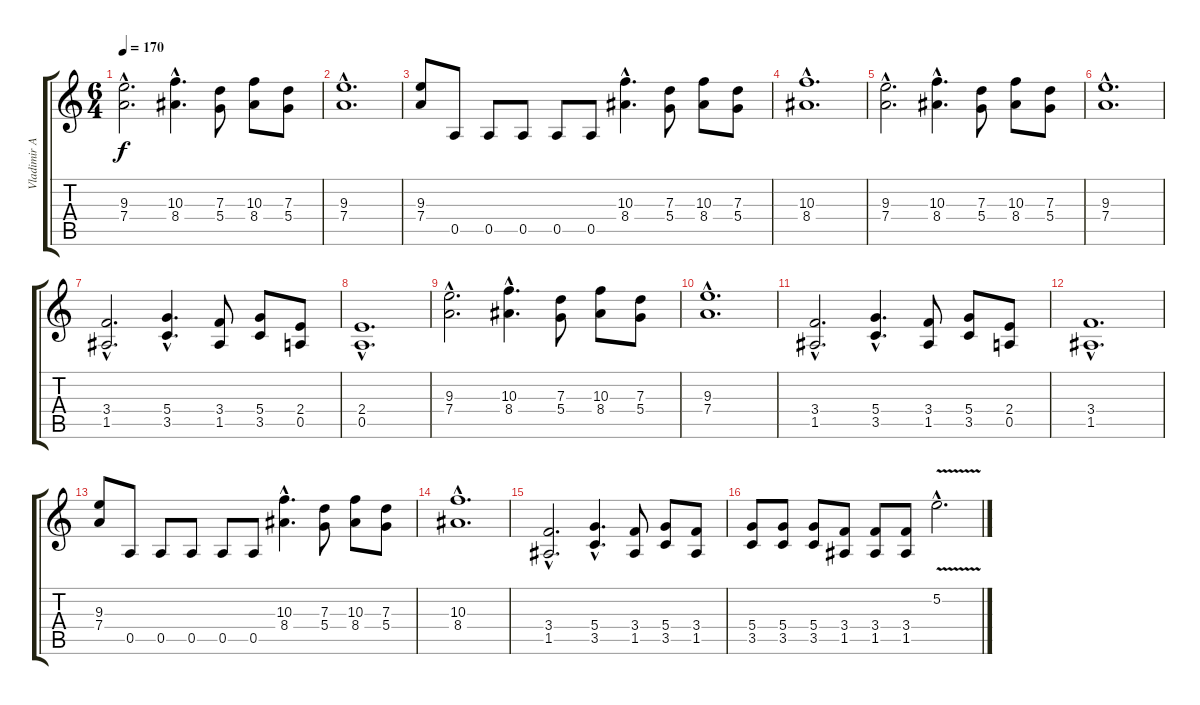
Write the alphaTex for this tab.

\track ("Vladimir Antipov guitar" "Vladimir A") {instrument distortionguitar}
\staff {score tabs}
\tuning (E4 B3 G3 D3 A2 E2) {hide}
\ts (6 4)
\tempo 170
\clef g2
\ks c
(9.3{hac} 7.4{hac}).2{d dy f} (10.3{hac} 8.4{hac}).4{d} (7.3 5.4).8 (10.3 8.4).8 (7.3 5.4).8 |
(9.3{hac} 7.4{hac}).1{d} |
(9.3 7.4).8 0.5.8 0.5.8 0.5.8 0.5.8 0.5.8 (10.3{hac} 8.4{hac}).4{d} (7.3 5.4).8 (10.3 8.4).8 (7.3 5.4).8 |
(10.3{hac} 8.4{hac}).1{d} |
(9.3{hac} 7.4{hac}).2{d} (10.3{hac} 8.4{hac}).4{d} (7.3 5.4).8 (10.3 8.4).8 (7.3 5.4).8 |
(9.3{hac} 7.4{hac}).1{d} |
(3.4{hac} 1.5{hac}).2{d} (5.4{hac} 3.5{hac}).4{d} (3.4 1.5).8 (5.4 3.5).8 (2.4 0.5).8 |
(2.4{hac} 0.5{hac}).1{d} |
(9.3{hac} 7.4{hac}).2{d} (10.3{hac} 8.4{hac}).4{d} (7.3 5.4).8 (10.3 8.4).8 (7.3 5.4).8 |
(9.3{hac} 7.4{hac}).1{d} |
(3.4{hac} 1.5{hac}).2{d} (5.4{hac} 3.5{hac}).4{d} (3.4 1.5).8 (5.4 3.5).8 (2.4 0.5).8 |
(3.4{hac} 1.5{hac}).1{d} |
(9.3 7.4).8 0.5.8 0.5.8 0.5.8 0.5.8 0.5.8 (10.3{hac} 8.4{hac}).4{d} (7.3 5.4).8 (10.3 8.4).8 (7.3 5.4).8 |
(10.3{hac} 8.4{hac}).1{d} |
(3.4{hac} 1.5{hac}).2{d} (5.4{hac} 3.5{hac}).4{d} (3.4 1.5).8 (5.4 3.5).8 (3.4 1.5).8 |
(5.4 3.5).8 (5.4 3.5).8 (5.4 3.5).8 (3.4 1.5).8 (3.4 1.5).8 (3.4 1.5).8 5.2{v hac}.2{d}
